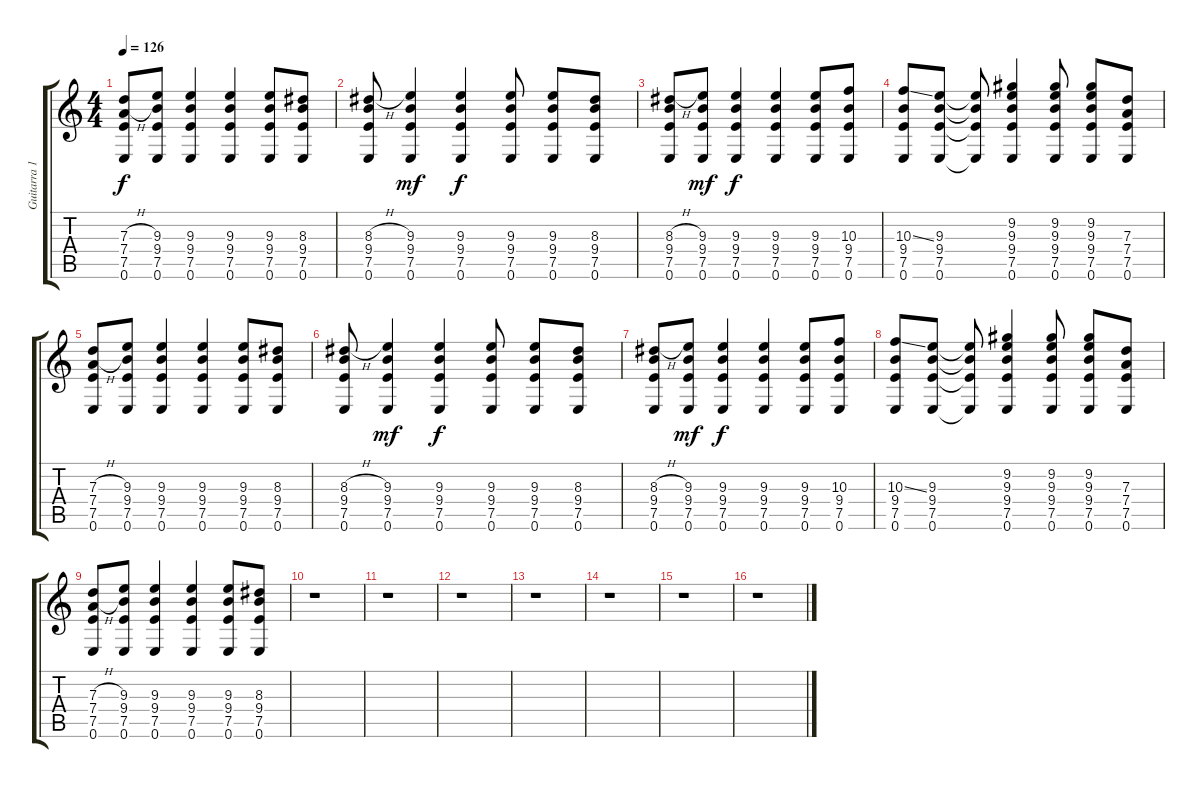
\track ("Guitarra 1" "Guitarra 1") {instrument electricguitarclean}
\staff {score tabs}
\tuning (E4 B3 G3 D3 A2 E2) {hide}
\ts (4 4)
\tempo 126
\clef g2
\ks c
(7.3{h} 7.4{h} 7.5 0.6).8{dy f} (9.3 9.4 7.5 0.6).8 (9.3 9.4 7.5 0.6).4 (9.3 9.4 7.5 0.6).4 (9.3 9.4 7.5 0.6).8 (8.3 9.4 7.5 0.6).8 |
(8.3{h} 9.4 7.5 0.6).8 (9.3 9.4 7.5 0.6).4{dy mf} (9.3 9.4 7.5 0.6).4{dy f} (9.3 9.4 7.5 0.6).8 (9.3 9.4 7.5 0.6).8 (8.3 9.4 7.5 0.6).8 |
(8.3{h} 9.4 7.5 0.6).8 (9.3 9.4 7.5 0.6).8{dy mf} (9.3 9.4 7.5 0.6).4{dy f} (9.3 9.4 7.5 0.6).4 (9.3 9.4 7.5 0.6).8 (10.3 9.4 7.5 0.6).8 |
(10.3{ss} 9.4 7.5 0.6).8 (9.3 9.4 7.5 0.6).8 (9.3{t} 9.4{t} 7.5{t} 0.6{t}).8 (9.2 9.3 9.4 7.5 0.6).4 (9.2 9.3 9.4 7.5 0.6).8 (9.2 9.3 9.4 7.5 0.6).8 (7.3 7.4 7.5 0.6).8 |
(7.3{h} 7.4{h} 7.5 0.6).8 (9.3 9.4 7.5 0.6).8 (9.3 9.4 7.5 0.6).4 (9.3 9.4 7.5 0.6).4 (9.3 9.4 7.5 0.6).8 (8.3 9.4 7.5 0.6).8 |
(8.3{h} 9.4 7.5 0.6).8 (9.3 9.4 7.5 0.6).4{dy mf} (9.3 9.4 7.5 0.6).4{dy f} (9.3 9.4 7.5 0.6).8 (9.3 9.4 7.5 0.6).8 (8.3 9.4 7.5 0.6).8 |
(8.3{h} 9.4 7.5 0.6).8 (9.3 9.4 7.5 0.6).8{dy mf} (9.3 9.4 7.5 0.6).4{dy f} (9.3 9.4 7.5 0.6).4 (9.3 9.4 7.5 0.6).8 (10.3 9.4 7.5 0.6).8 |
(10.3{ss} 9.4 7.5 0.6).8 (9.3 9.4 7.5 0.6).8 (9.3{t} 9.4{t} 7.5{t} 0.6{t}).8 (9.2 9.3 9.4 7.5 0.6).4 (9.2 9.3 9.4 7.5 0.6).8 (9.2 9.3 9.4 7.5 0.6).8 (7.3 7.4 7.5 0.6).8 |
(7.3{h} 7.4{h} 7.5 0.6).8 (9.3 9.4 7.5 0.6).8 (9.3 9.4 7.5 0.6).4 (9.3 9.4 7.5 0.6).4 (9.3 9.4 7.5 0.6).8 (8.3 9.4 7.5 0.6).8 |
r.1 |
r.1 |
r.1 |
r.1 |
r.1 |
r.1 |
r.1
